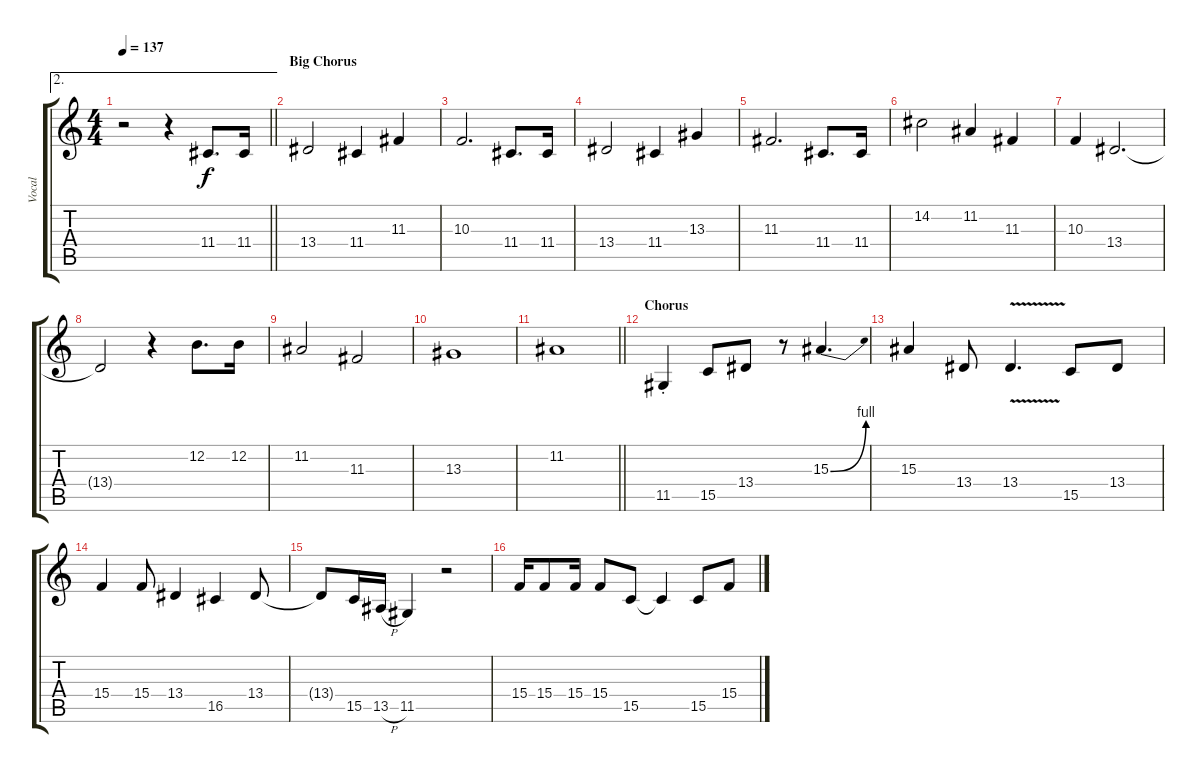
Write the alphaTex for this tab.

\track ("Vocal" "Vocal") {instrument brasssection}
\staff {score tabs}
\tuning (E4 B3 G3 D3 A2 E2) {hide}
\ae 2
\ts (4 4)
\tempo 137
\clef g2
\barLineRight lightlight
\ks c
r.2{dy f} r.4 11.4.8{d} 11.4.16 |
\section ("" "Big Chorus")
13.4.2 11.4.4 11.3.4 |
10.3.2{d} 11.4.8{d} 11.4.16 |
13.4.2 11.4.4 13.3.4 |
11.3.2{d} 11.4.8{d} 11.4.16 |
14.2.2 11.2.4 11.3.4 |
10.3.4 13.4.2{d} |
13.4{t}.2 r.4 12.2.8{d} 12.2.16 |
11.2.2 11.3.2 |
13.3.1 |
\barLineRight lightlight
11.2.1 |
\section ("" "Chorus")
11.5{st}.4 15.5.8 13.4.8 r.8 15.3{be (bend 0 0 60 4)}.4{d} |
15.3.4 13.4.8 13.4{v}.4{d} 15.5.8 13.4.8 |
15.4.4 15.4.8 13.4.4 16.5.4 13.4.8 |
13.4{t}.8 15.5.16 13.5{h}.16 11.5.4 r.2 |
15.4.16 15.4.8 15.4.16 15.4.8 15.5.8 15.5{t}.4 15.5.8 15.4.8
